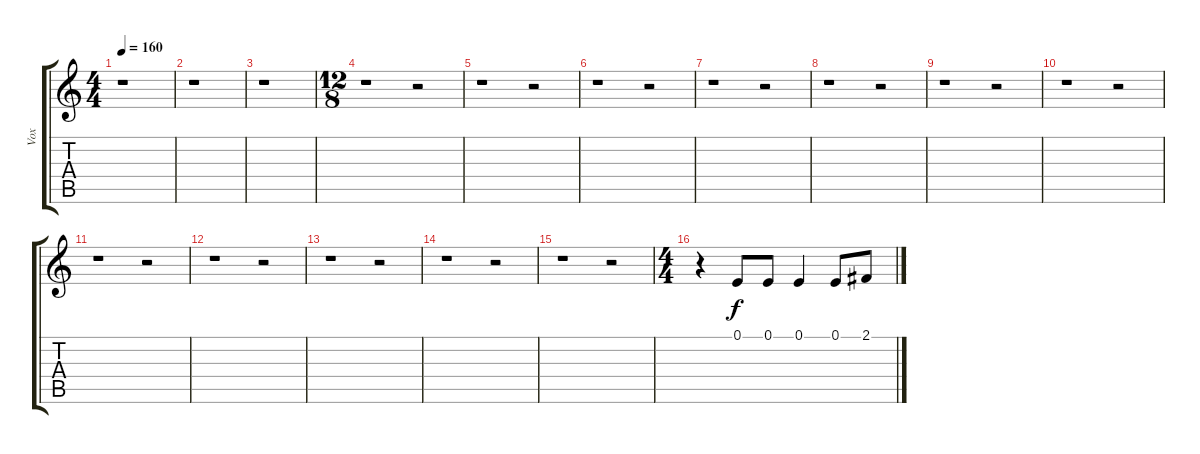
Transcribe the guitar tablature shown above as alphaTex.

\track ("Vox" "Vox") {instrument bassoon}
\staff {score tabs}
\tuning (E4 B3 G3 D3 A2 E2) {hide}
\ts (4 4)
\tempo 160
\clef g2
\ks c
r.1{dy f} |
r.1 |
r.1 |
\ts (12 8)
r.1 r.2 |
r.1 r.2 |
r.1 r.2 |
r.1 r.2 |
r.1 r.2 |
r.1 r.2 |
r.1 r.2 |
r.1 r.2 |
r.1 r.2 |
r.1 r.2 |
r.1 r.2 |
r.1 r.2 |
\ts (4 4)
r.4 0.1.8 0.1.8 0.1.4 0.1.8 2.1.8
